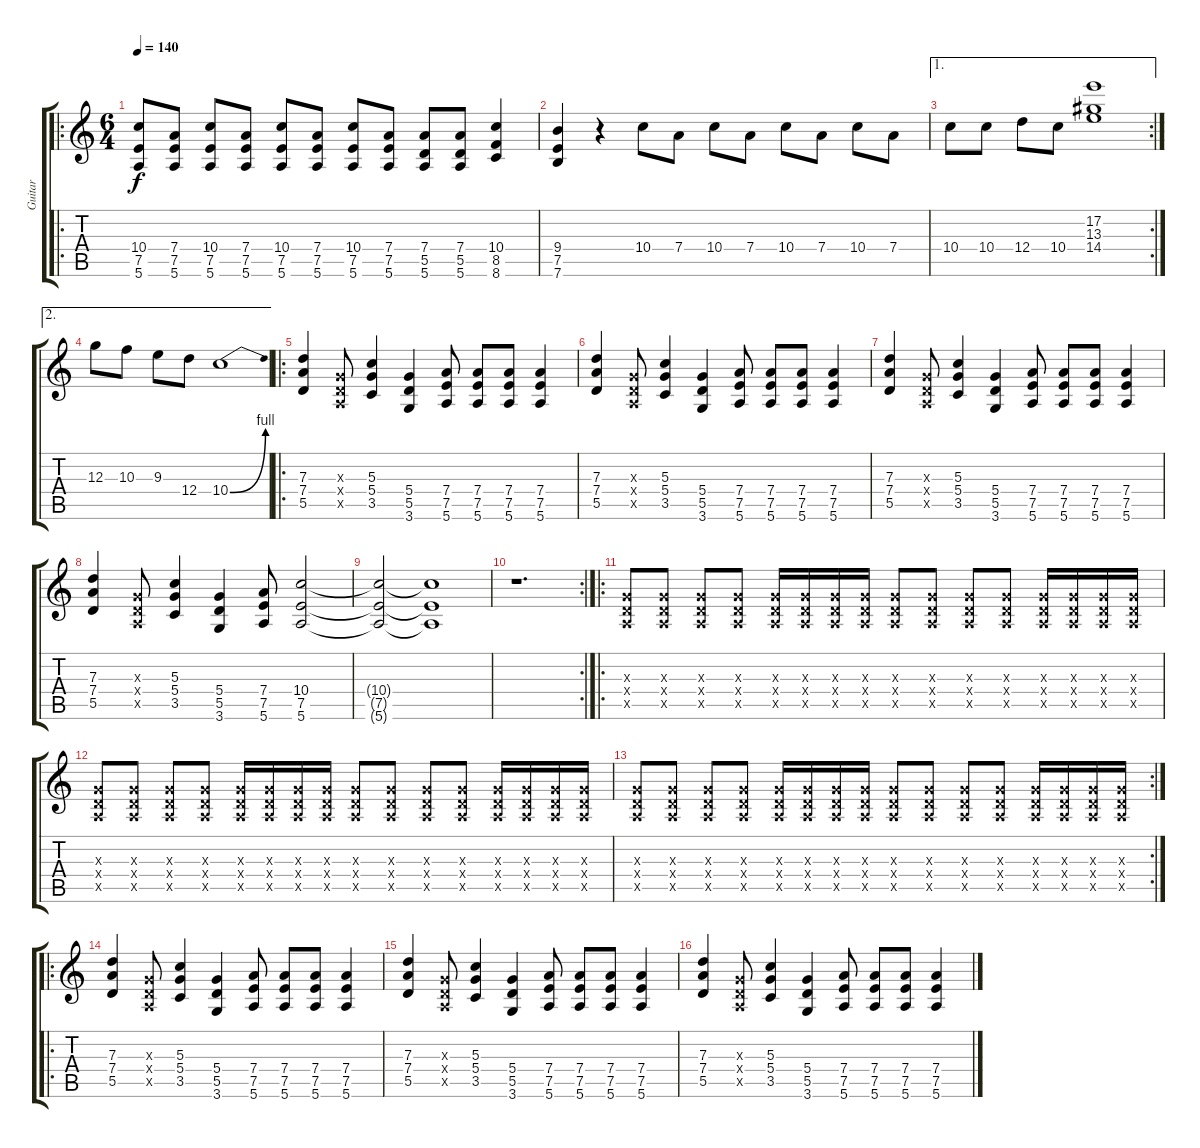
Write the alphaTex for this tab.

\track ("Guitar" "Guitar") {instrument acousticguitarsteel}
\staff {score tabs}
\tuning (E4 B3 G3 D3 A2 E2) {hide}
\ro
\ts (6 4)
\tempo 140
\clef g2
\ks c
(10.4 7.5 5.6).8{dy f} (7.4 7.5 5.6).8 (10.4 7.5 5.6).8 (7.4 7.5 5.6).8 (10.4 7.5 5.6).8 (7.4 7.5 5.6).8 (10.4 7.5 5.6).8 (7.4 7.5 5.6).8 (7.4 5.5 5.6).8 (7.4 5.5 5.6).8 (10.4 8.5 8.6).4 |
(9.4 7.5 7.6).4 r.4 10.4.8 7.4.8 10.4.8 7.4.8 10.4.8 7.4.8 10.4.8 7.4.8 |
\ae 1
\rc 2
10.4.8 10.4.8 12.4.8 10.4.8 (17.2 13.3 14.4).1 |
\ae 2
12.3.8 10.3.8 9.3.8 12.4.8 10.4{be (bend 0 0 60 4)}.1 |
\ro
(7.3 7.4 5.5).4 (0.3{x} 0.4{x} 0.5{x}).8 (5.3 5.4 3.5).4 (5.4 5.5 3.6).4 (7.4 7.5 5.6).8 (7.4 7.5 5.6).8 (7.4 7.5 5.6).8 (7.4 7.5 5.6).4 |
(7.3 7.4 5.5).4 (0.3{x} 0.4{x} 0.5{x}).8 (5.3 5.4 3.5).4 (5.4 5.5 3.6).4 (7.4 7.5 5.6).8 (7.4 7.5 5.6).8 (7.4 7.5 5.6).8 (7.4 7.5 5.6).4 |
(7.3 7.4 5.5).4 (0.3{x} 0.4{x} 0.5{x}).8 (5.3 5.4 3.5).4 (5.4 5.5 3.6).4 (7.4 7.5 5.6).8 (7.4 7.5 5.6).8 (7.4 7.5 5.6).8 (7.4 7.5 5.6).4 |
(7.3 7.4 5.5).4 (0.3{x} 0.4{x} 0.5{x}).8 (5.3 5.4 3.5).4 (5.4 5.5 3.6).4 (7.4 7.5 5.6).8 (10.4 7.5 5.6).2 |
(10.4{t} 7.5{t} 5.6{t}).2 (10.4{t} 7.5{t} 5.6{t}).1 |
\rc 2
r.1{d} |
\ro
(0.3{x} 0.4{x} 0.5{x}).8 (0.3{x} 0.4{x} 0.5{x}).8 (0.3{x} 0.4{x} 0.5{x}).8 (0.3{x} 0.4{x} 0.5{x}).8 (0.3{x} 0.4{x} 0.5{x}).16 (0.3{x} 0.4{x} 0.5{x}).16 (0.3{x} 0.4{x} 0.5{x}).16 (0.3{x} 0.4{x} 0.5{x}).16 (0.3{x} 0.4{x} 0.5{x}).8 (0.3{x} 0.4{x} 0.5{x}).8 (0.3{x} 0.4{x} 0.5{x}).8 (0.3{x} 0.4{x} 0.5{x}).8 (0.3{x} 0.4{x} 0.5{x}).16 (0.3{x} 0.4{x} 0.5{x}).16 (0.3{x} 0.4{x} 0.5{x}).16 (0.3{x} 0.4{x} 0.5{x}).16 |
(0.3{x} 0.4{x} 0.5{x}).8 (0.3{x} 0.4{x} 0.5{x}).8 (0.3{x} 0.4{x} 0.5{x}).8 (0.3{x} 0.4{x} 0.5{x}).8 (0.3{x} 0.4{x} 0.5{x}).16 (0.3{x} 0.4{x} 0.5{x}).16 (0.3{x} 0.4{x} 0.5{x}).16 (0.3{x} 0.4{x} 0.5{x}).16 (0.3{x} 0.4{x} 0.5{x}).8 (0.3{x} 0.4{x} 0.5{x}).8 (0.3{x} 0.4{x} 0.5{x}).8 (0.3{x} 0.4{x} 0.5{x}).8 (0.3{x} 0.4{x} 0.5{x}).16 (0.3{x} 0.4{x} 0.5{x}).16 (0.3{x} 0.4{x} 0.5{x}).16 (0.3{x} 0.4{x} 0.5{x}).16 |
\rc 2
(0.3{x} 0.4{x} 0.5{x}).8 (0.3{x} 0.4{x} 0.5{x}).8 (0.3{x} 0.4{x} 0.5{x}).8 (0.3{x} 0.4{x} 0.5{x}).8 (0.3{x} 0.4{x} 0.5{x}).16 (0.3{x} 0.4{x} 0.5{x}).16 (0.3{x} 0.4{x} 0.5{x}).16 (0.3{x} 0.4{x} 0.5{x}).16 (0.3{x} 0.4{x} 0.5{x}).8 (0.3{x} 0.4{x} 0.5{x}).8 (0.3{x} 0.4{x} 0.5{x}).8 (0.3{x} 0.4{x} 0.5{x}).8 (0.3{x} 0.4{x} 0.5{x}).16 (0.3{x} 0.4{x} 0.5{x}).16 (0.3{x} 0.4{x} 0.5{x}).16 (0.3{x} 0.4{x} 0.5{x}).16 |
\ro
(7.3 7.4 5.5).4 (0.3{x} 0.4{x} 0.5{x}).8 (5.3 5.4 3.5).4 (5.4 5.5 3.6).4 (7.4 7.5 5.6).8 (7.4 7.5 5.6).8 (7.4 7.5 5.6).8 (7.4 7.5 5.6).4 |
(7.3 7.4 5.5).4 (0.3{x} 0.4{x} 0.5{x}).8 (5.3 5.4 3.5).4 (5.4 5.5 3.6).4 (7.4 7.5 5.6).8 (7.4 7.5 5.6).8 (7.4 7.5 5.6).8 (7.4 7.5 5.6).4 |
(7.3 7.4 5.5).4 (0.3{x} 0.4{x} 0.5{x}).8 (5.3 5.4 3.5).4 (5.4 5.5 3.6).4 (7.4 7.5 5.6).8 (7.4 7.5 5.6).8 (7.4 7.5 5.6).8 (7.4 7.5 5.6).4
